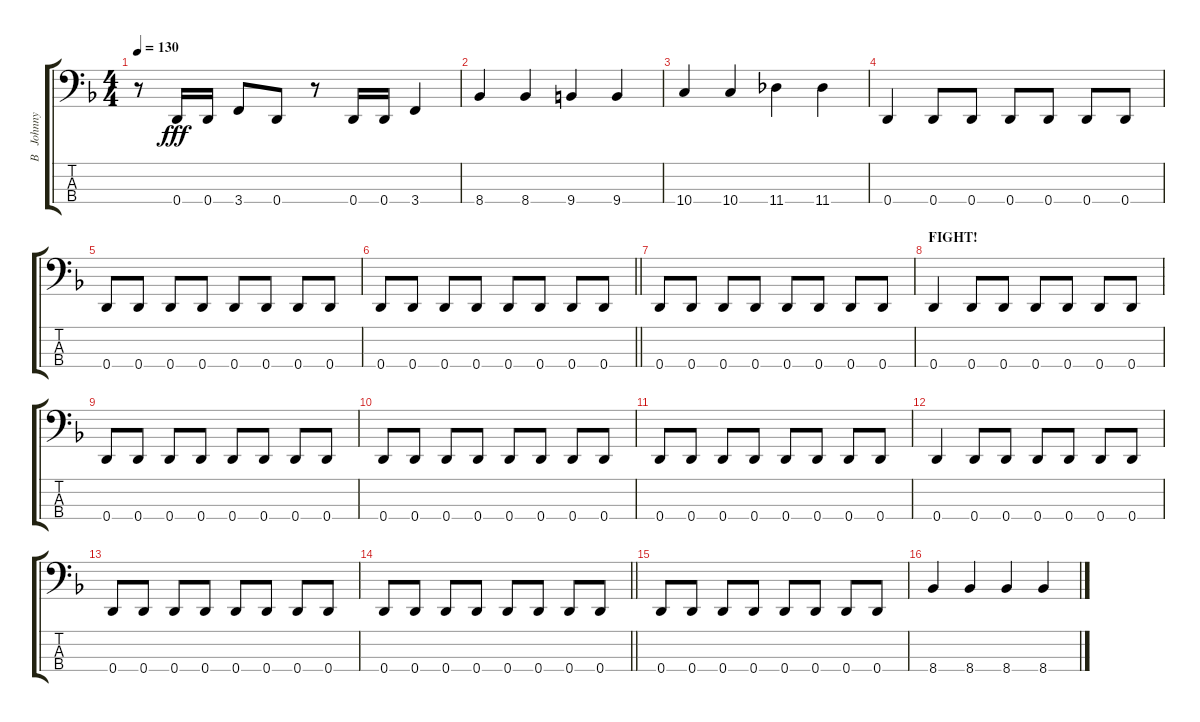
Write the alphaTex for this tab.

\track ("B   Johnny Christ" "B   Johnny") {instrument electricbasspick}
\staff {score tabs}
\tuning (G2 D2 A1 D1) {hide}
\ts (4 4)
\tempo 130
\clef f4
\ks dminor
r.8{dy fff} 0.4.16 0.4.16 3.4.8 0.4.8 r.8 0.4.16 0.4.16 3.4.4 |
8.4.4 8.4.4 9.4.4 9.4.4 |
10.4.4 10.4.4 11.4.4 11.4.4 |
0.4.4 0.4.8 0.4.8 0.4.8 0.4.8 0.4.8 0.4.8 |
0.4.8 0.4.8 0.4.8 0.4.8 0.4.8 0.4.8 0.4.8 0.4.8 |
\barLineRight lightlight
0.4.8 0.4.8 0.4.8 0.4.8 0.4.8 0.4.8 0.4.8 0.4.8 |
0.4.8 0.4.8 0.4.8 0.4.8 0.4.8 0.4.8 0.4.8 0.4.8 |
\section ("" "FIGHT!")
0.4.4 0.4.8 0.4.8 0.4.8 0.4.8 0.4.8 0.4.8 |
0.4.8 0.4.8 0.4.8 0.4.8 0.4.8 0.4.8 0.4.8 0.4.8 |
0.4.8 0.4.8 0.4.8 0.4.8 0.4.8 0.4.8 0.4.8 0.4.8 |
0.4.8 0.4.8 0.4.8 0.4.8 0.4.8 0.4.8 0.4.8 0.4.8 |
0.4.4 0.4.8 0.4.8 0.4.8 0.4.8 0.4.8 0.4.8 |
0.4.8 0.4.8 0.4.8 0.4.8 0.4.8 0.4.8 0.4.8 0.4.8 |
\barLineRight lightlight
0.4.8 0.4.8 0.4.8 0.4.8 0.4.8 0.4.8 0.4.8 0.4.8 |
0.4.8 0.4.8 0.4.8 0.4.8 0.4.8 0.4.8 0.4.8 0.4.8 |
8.4.4 8.4.4 8.4.4 8.4.4
